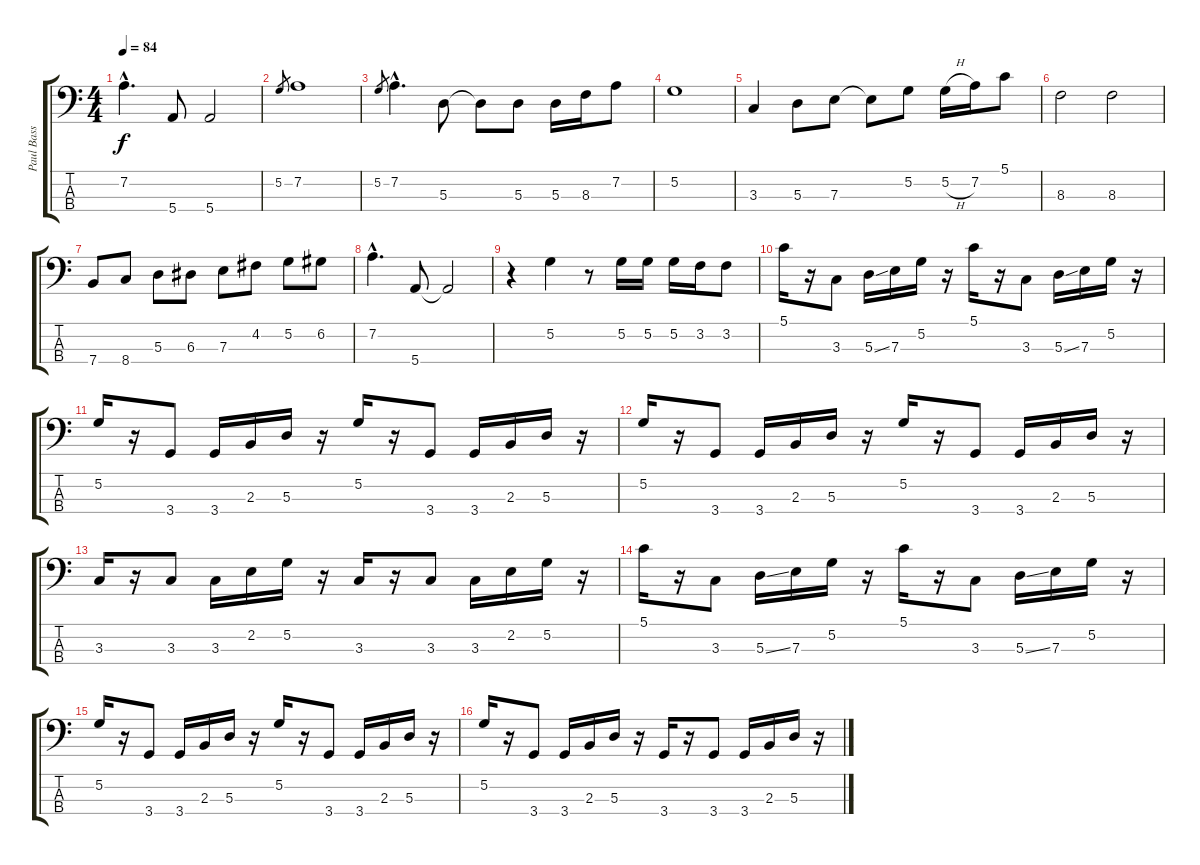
\track ("Paul Bass" "Paul Bass") {instrument electricbasspick}
\staff {score tabs}
\tuning (G2 D2 A1 E1) {hide}
\ts (4 4)
\tempo 84
\clef f4
\ks c
7.2{hac}.4{d dy f} 5.4.8 5.4.2 |
5.2.8{gr} 7.2.1 |
5.2.8{gr} 7.2{hac}.4{d} 5.3.8 5.3{t}.8 5.3.8 5.3.16 8.3.16 7.2.8 |
5.2.1 |
3.3.4 5.3.8 7.3.8 7.3{t}.8 5.2.8 5.2{h}.16 7.2.16 5.1.8 |
8.3.2 8.3.2 |
7.4.8 8.4.8 5.3.8 6.3.8 7.3.8 4.2.8 5.2.8 6.2.8 |
7.2{hac}.4{d} 5.4.8 5.4{t}.2 |
r.4 5.2.4 r.8 5.2.16 5.2.16 5.2.16 3.2.16 3.2.8 |
5.1.16 r.16 3.3.8 5.3{ss}.16 7.3.16 5.2.16 r.16 5.1.16 r.16 3.3.8 5.3{ss}.16 7.3.16 5.2.16 r.16 |
5.2.16 r.16 3.4.8 3.4.16 2.3.16 5.3.16 r.16 5.2.16 r.16 3.4.8 3.4.16 2.3.16 5.3.16 r.16 |
5.2.16 r.16 3.4.8 3.4.16 2.3.16 5.3.16 r.16 5.2.16 r.16 3.4.8 3.4.16 2.3.16 5.3.16 r.16 |
3.3.16 r.16 3.3.8 3.3.16 2.2.16 5.2.16 r.16 3.3.16 r.16 3.3.8 3.3.16 2.2.16 5.2.16 r.16 |
5.1.16 r.16 3.3.8 5.3{ss}.16 7.3.16 5.2.16 r.16 5.1.16 r.16 3.3.8 5.3{ss}.16 7.3.16 5.2.16 r.16 |
5.2.16 r.16 3.4.8 3.4.16 2.3.16 5.3.16 r.16 5.2.16 r.16 3.4.8 3.4.16 2.3.16 5.3.16 r.16 |
5.2.16 r.16 3.4.8 3.4.16 2.3.16 5.3.16 r.16 3.4.16 r.16 3.4.8 3.4.16 2.3.16 5.3.16 r.16
